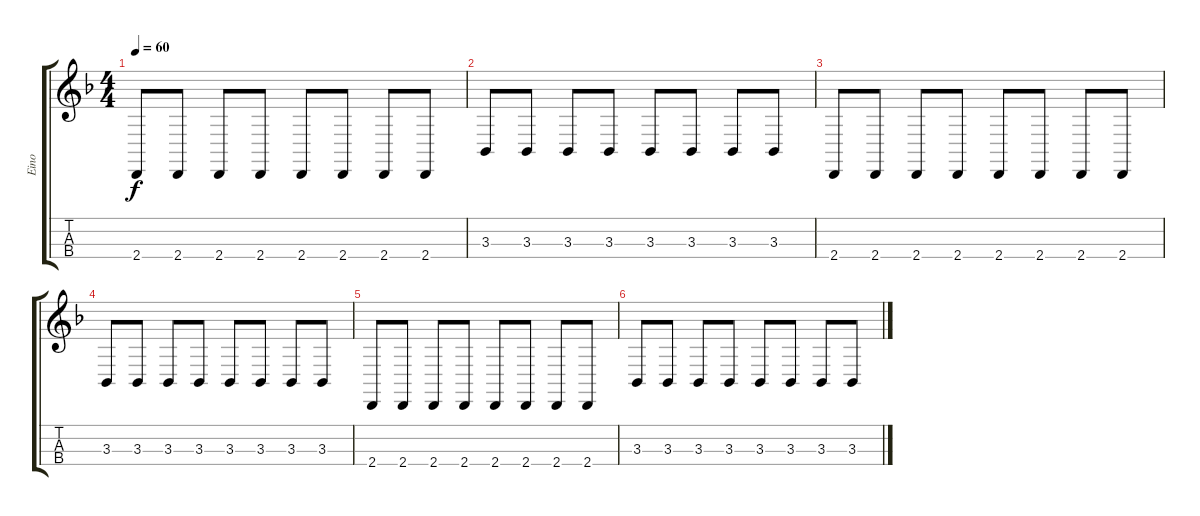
\track ("Eino" "Eino") {instrument cello}
\staff {score tabs}
\tuning (A3 D3 G2 C2) {hide}
\ts (4 4)
\tempo 60
\clef g2
\ks f
2.4.8{dy f volume 13} 2.4.8{volume 9 balance 4} 2.4.8{volume 13} 2.4.8{volume 9 balance 4} 2.4.8{volume 13} 2.4.8{volume 9 balance 4} 2.4.8{volume 13} 2.4.8{volume 9 balance 4} |
3.3.8{volume 13} 3.3.8{volume 9 balance 4} 3.3.8{volume 13} 3.3.8{volume 9 balance 4} 3.3.8{volume 13} 3.3.8{volume 9 balance 4} 3.3.8{volume 13} 3.3.8{volume 9 balance 4} |
2.4.8{volume 13} 2.4.8{volume 9 balance 4} 2.4.8{volume 13} 2.4.8{volume 9 balance 4} 2.4.8{volume 13} 2.4.8{volume 9 balance 4} 2.4.8{volume 13} 2.4.8{volume 9 balance 4} |
3.3.8{volume 13} 3.3.8{volume 9 balance 4} 3.3.8{volume 13} 3.3.8{volume 9 balance 4} 3.3.8{volume 13} 3.3.8{volume 9 balance 4} 3.3.8{volume 13} 3.3.8{volume 9 balance 4} |
2.4.8{volume 13} 2.4.8{volume 9 balance 4} 2.4.8{volume 13} 2.4.8{volume 9 balance 4} 2.4.8{volume 13} 2.4.8{volume 9 balance 4} 2.4.8{volume 13} 2.4.8{volume 9 balance 4} |
3.3.8{volume 13} 3.3.8{volume 9 balance 4} 3.3.8{volume 13} 3.3.8{volume 9 balance 4} 3.3.8{volume 13} 3.3.8{volume 9 balance 4} 3.3.8{volume 13} 3.3.8{volume 9 balance 4}
